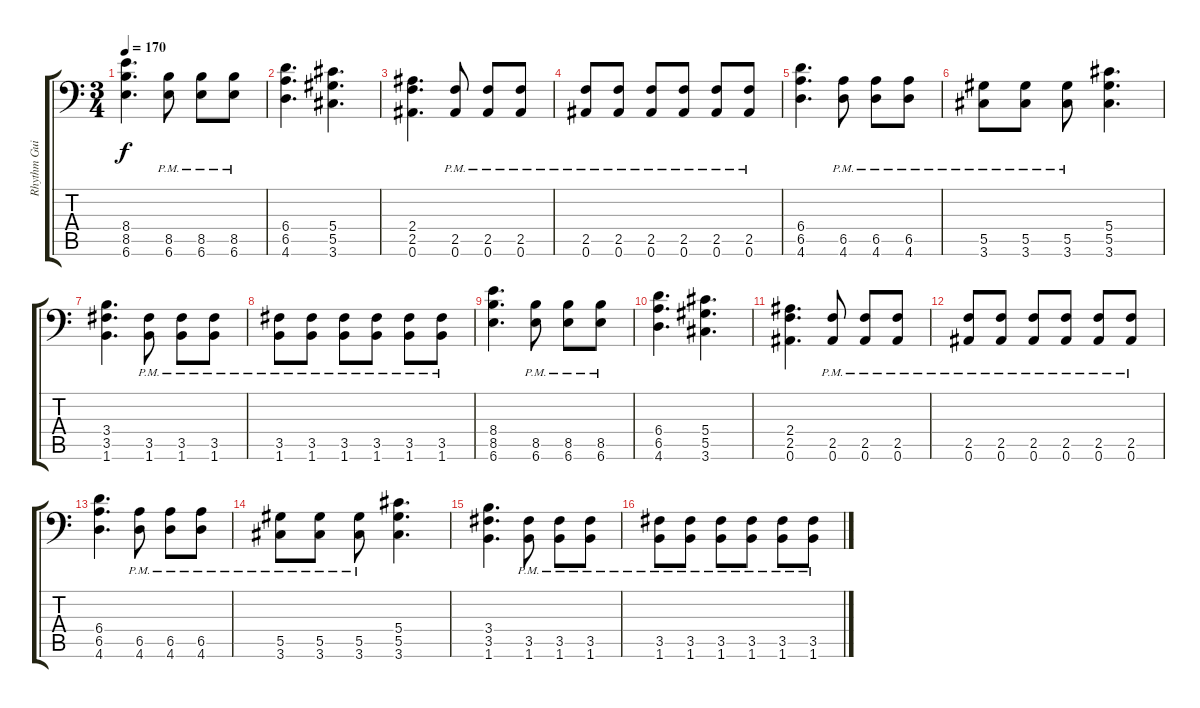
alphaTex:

\track ("Rhythm Guitar 2" "Rhythm Gui") {instrument distortionguitar}
\staff {score tabs}
\tuning (Bb3 F3 Db3 Ab2 Eb2 Bb1) {hide}
\ts (3 4)
\tempo 170
\clef f4
\ks c
(8.4 8.5 6.6).4{d dy f} (8.5{pm} 6.6{pm}).8 (8.5{pm} 6.6{pm}).8 (8.5{pm} 6.6{pm}).8 |
(6.4 6.5 4.6).4{d} (5.4 5.5 3.6).4{d} |
(2.4 2.5 0.6).4{d} (2.5{pm} 0.6{pm}).8 (2.5{pm} 0.6{pm}).8 (2.5{pm} 0.6{pm}).8 |
(2.5{pm} 0.6{pm}).8 (2.5{pm} 0.6{pm}).8 (2.5{pm} 0.6{pm}).8 (2.5{pm} 0.6{pm}).8 (2.5{pm} 0.6{pm}).8 (2.5{pm} 0.6{pm}).8 |
(6.4 6.5 4.6).4{d} (6.5{pm} 4.6{pm}).8 (6.5{pm} 4.6{pm}).8 (6.5{pm} 4.6{pm}).8 |
(5.5{pm} 3.6{pm}).8 (5.5{pm} 3.6{pm}).8 (5.5{pm} 3.6{pm}).8 (5.4 5.5 3.6).4{d} |
(3.4 3.5 1.6).4{d} (3.5{pm} 1.6{pm}).8 (3.5{pm} 1.6{pm}).8 (3.5{pm} 1.6{pm}).8 |
(3.5{pm} 1.6{pm}).8 (3.5{pm} 1.6{pm}).8 (3.5{pm} 1.6{pm}).8 (3.5{pm} 1.6{pm}).8 (3.5{pm} 1.6{pm}).8 (3.5{pm} 1.6{pm}).8 |
(8.4 8.5 6.6).4{d} (8.5{pm} 6.6{pm}).8 (8.5{pm} 6.6{pm}).8 (8.5{pm} 6.6{pm}).8 |
(6.4 6.5 4.6).4{d} (5.4 5.5 3.6).4{d} |
(2.4 2.5 0.6).4{d} (2.5{pm} 0.6{pm}).8 (2.5{pm} 0.6{pm}).8 (2.5{pm} 0.6{pm}).8 |
(2.5{pm} 0.6{pm}).8 (2.5{pm} 0.6{pm}).8 (2.5{pm} 0.6{pm}).8 (2.5{pm} 0.6{pm}).8 (2.5{pm} 0.6{pm}).8 (2.5{pm} 0.6{pm}).8 |
(6.4 6.5 4.6).4{d} (6.5{pm} 4.6{pm}).8 (6.5{pm} 4.6{pm}).8 (6.5{pm} 4.6{pm}).8 |
(5.5{pm} 3.6{pm}).8 (5.5{pm} 3.6{pm}).8 (5.5{pm} 3.6{pm}).8 (5.4 5.5 3.6).4{d} |
(3.4 3.5 1.6).4{d} (3.5{pm} 1.6{pm}).8 (3.5{pm} 1.6{pm}).8 (3.5{pm} 1.6{pm}).8 |
(3.5{pm} 1.6{pm}).8 (3.5{pm} 1.6{pm}).8 (3.5{pm} 1.6{pm}).8 (3.5{pm} 1.6{pm}).8 (3.5{pm} 1.6{pm}).8 (3.5{pm} 1.6{pm}).8
